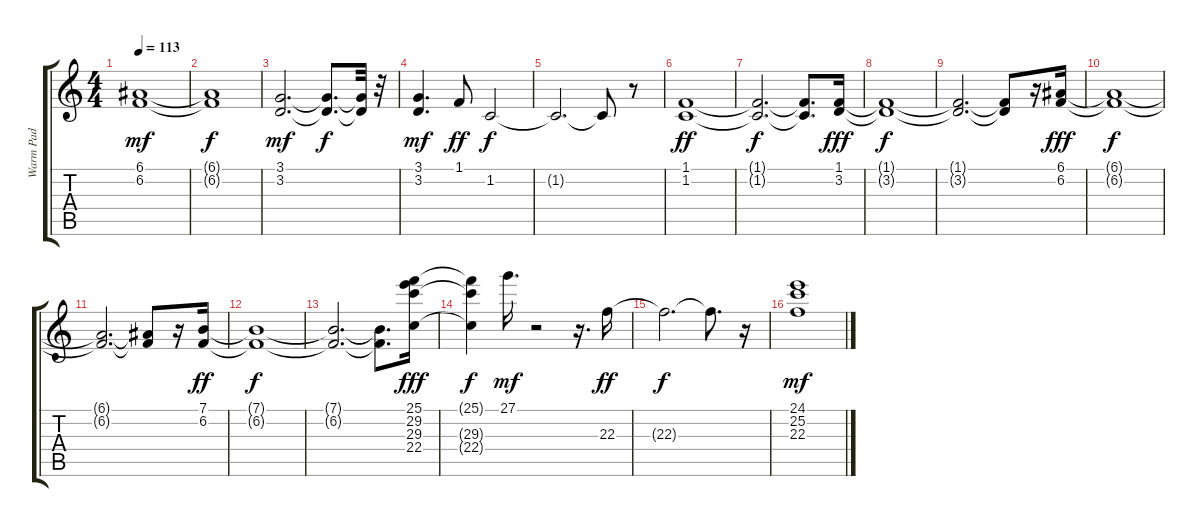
\track ("Warm Pad" "Warm Pad") {instrument pad2warm}
\staff {score tabs}
\tuning (E4 B3 G3 D3 A2 E2) {hide}
\ts (4 4)
\tempo 113
\clef g2
\ks c
(6.1 6.2).1{dy mf} |
(6.1{t} 6.2{t}).1{dy f} |
(3.1 3.2).2{d dy mf} (3.1{t} 3.2{t}).8{d dy f} (3.1{t} 3.2{t}).32 r.32 |
(3.1 3.2).4{d dy mf} 1.1.8{dy ff} 1.2.2{dy f} |
1.2{t}.2{d} 1.2{t}.8 r.8 |
(1.1 1.2).1{dy ff} |
(1.1{t} 1.2{t}).2{d dy f} (1.1{t} 1.2{t}).8{d} (1.1 3.2).16{dy fff} |
(1.1{t} 3.2{t}).1{dy f} |
(1.1{t} 3.2{t}).2{d} (1.1{t} 3.2{t}).8 r.16 (6.1 6.2).16{dy fff} |
(6.1{t} 6.2{t}).1{dy f} |
(6.1{t} 6.2{t}).2{d} (6.1{t} 6.2{t}).8 r.16 (7.1 6.2).16{dy ff} |
(7.1{t} 6.2{t}).1{dy f} |
(7.1{t} 6.2{t}).2{d} (7.1{t} 6.2{t}).8{d} (25.1 29.2 29.3 22.4).16{dy fff} |
(25.1{t} 29.3{t} 22.4{t}).4{dy f} 27.1.16{d dy mf} r.2 r.16{d} 22.3.16{dy ff} |
22.3{t}.2{d dy f} 22.3{t}.8{d} r.16 |
(24.1 25.2 22.3).1{dy mf}
